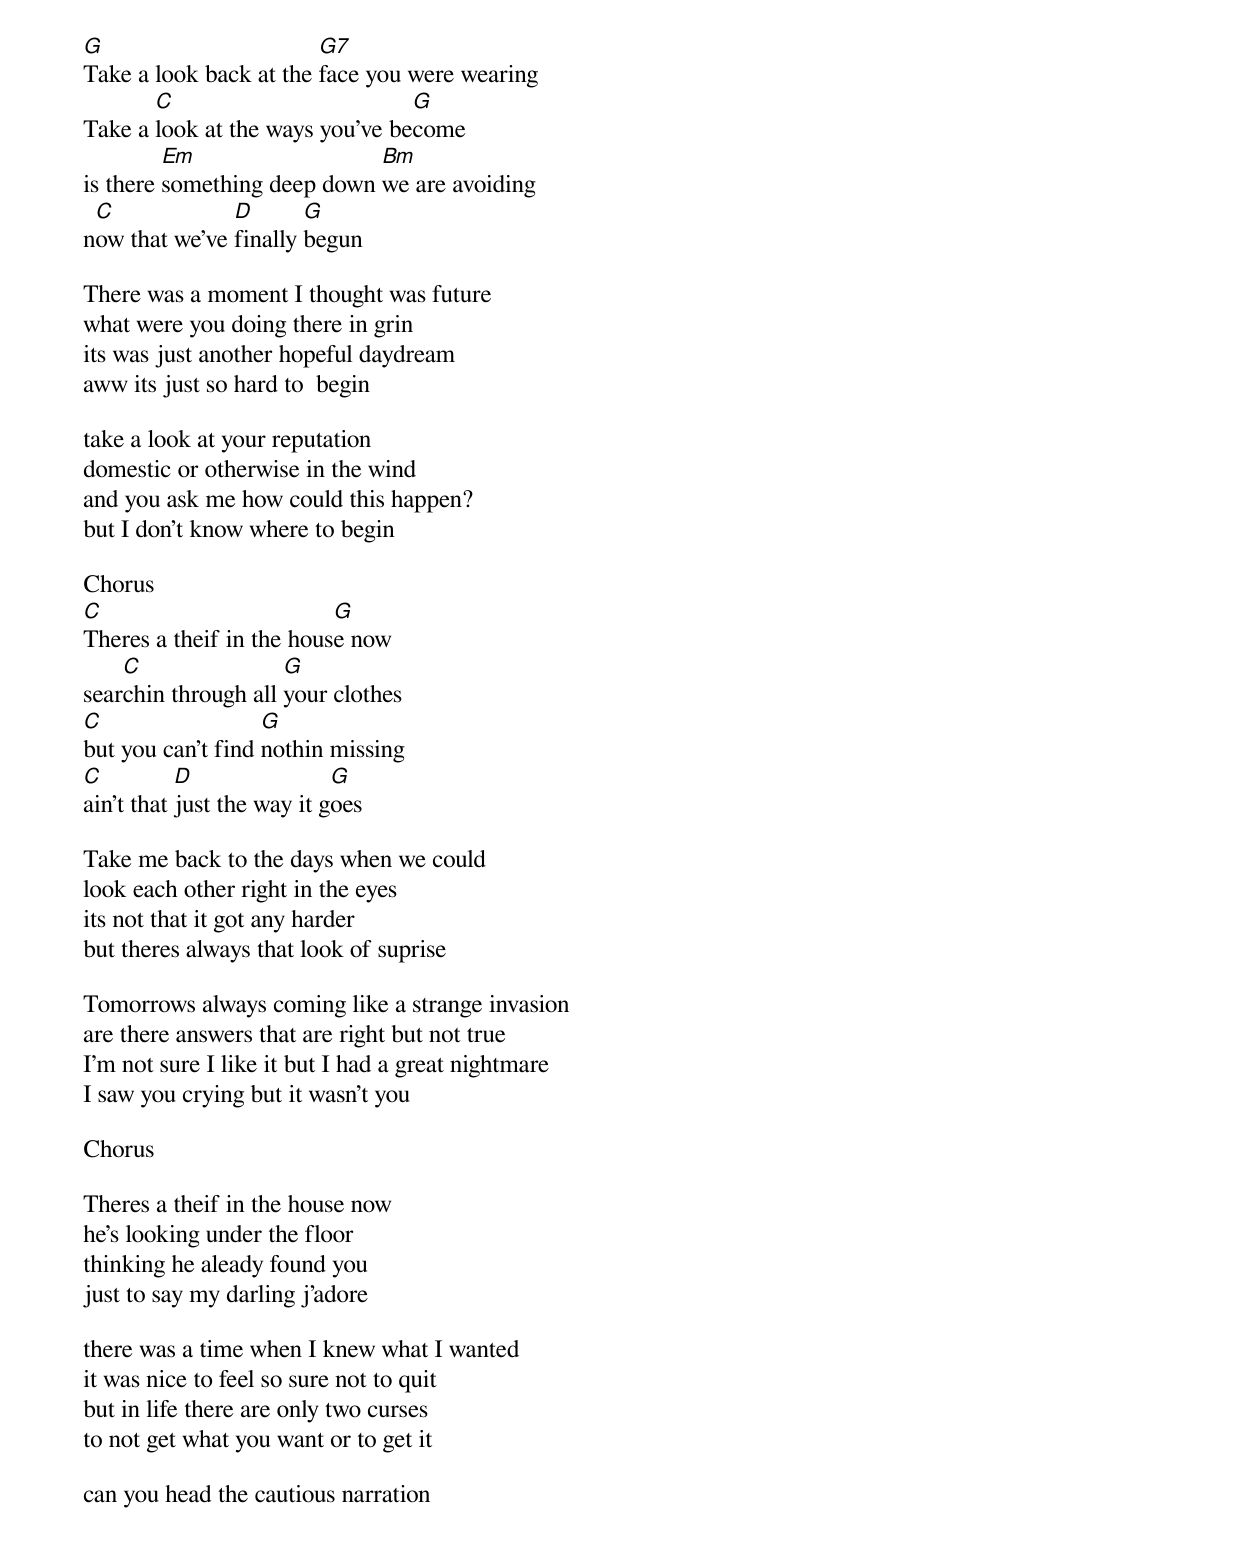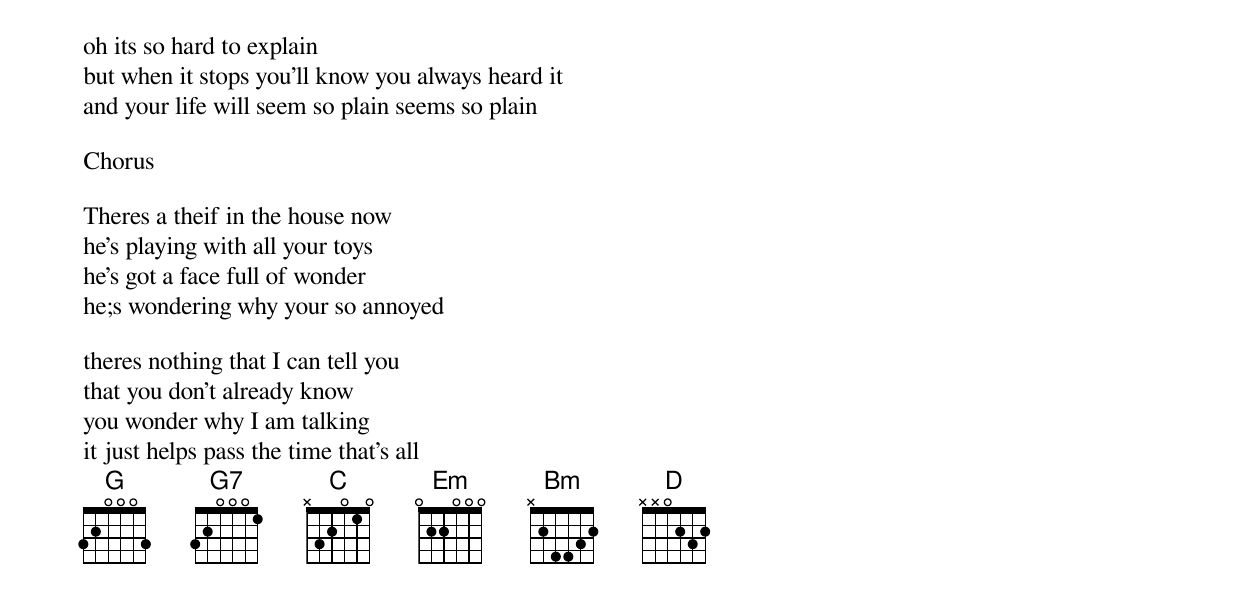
G                       G7
Take a look back at the face you were wearing
       C                         G
Take a look at the ways you've become
         Em                  Bm
is there something deep down we are avoiding
 C             D       G
now that we've finally begun

There was a moment I thought was future
what were you doing there in grin
its was just another hopeful daydream
aww its just so hard to  begin

take a look at your reputation
domestic or otherwise in the wind
and you ask me how could this happen?
but I don't know where to begin

Chorus
C                         G
Theres a theif in the house now
    C                G
searchin through all your clothes
C                  G
but you can't find nothin missing
C          D                G
ain't that just the way it goes

Take me back to the days when we could
look each other right in the eyes
its not that it got any harder
but theres always that look of suprise

Tomorrows always coming like a strange invasion
are there answers that are right but not true
I'm not sure I like it but I had a great nightmare
I saw you crying but it wasn't you

Chorus

Theres a theif in the house now
he's looking under the floor
thinking he aleady found you
just to say my darling j'adore

there was a time when I knew what I wanted
it was nice to feel so sure not to quit
but in life there are only two curses
to not get what you want or to get it

can you head the cautious narration
oh its so hard to explain
but when it stops you'll know you always heard it
and your life will seem so plain seems so plain

Chorus

Theres a theif in the house now
he's playing with all your toys
he's got a face full of wonder
he;s wondering why your so annoyed

theres nothing that I can tell you
that you don't already know
you wonder why I am talking
it just helps pass the time that's all
